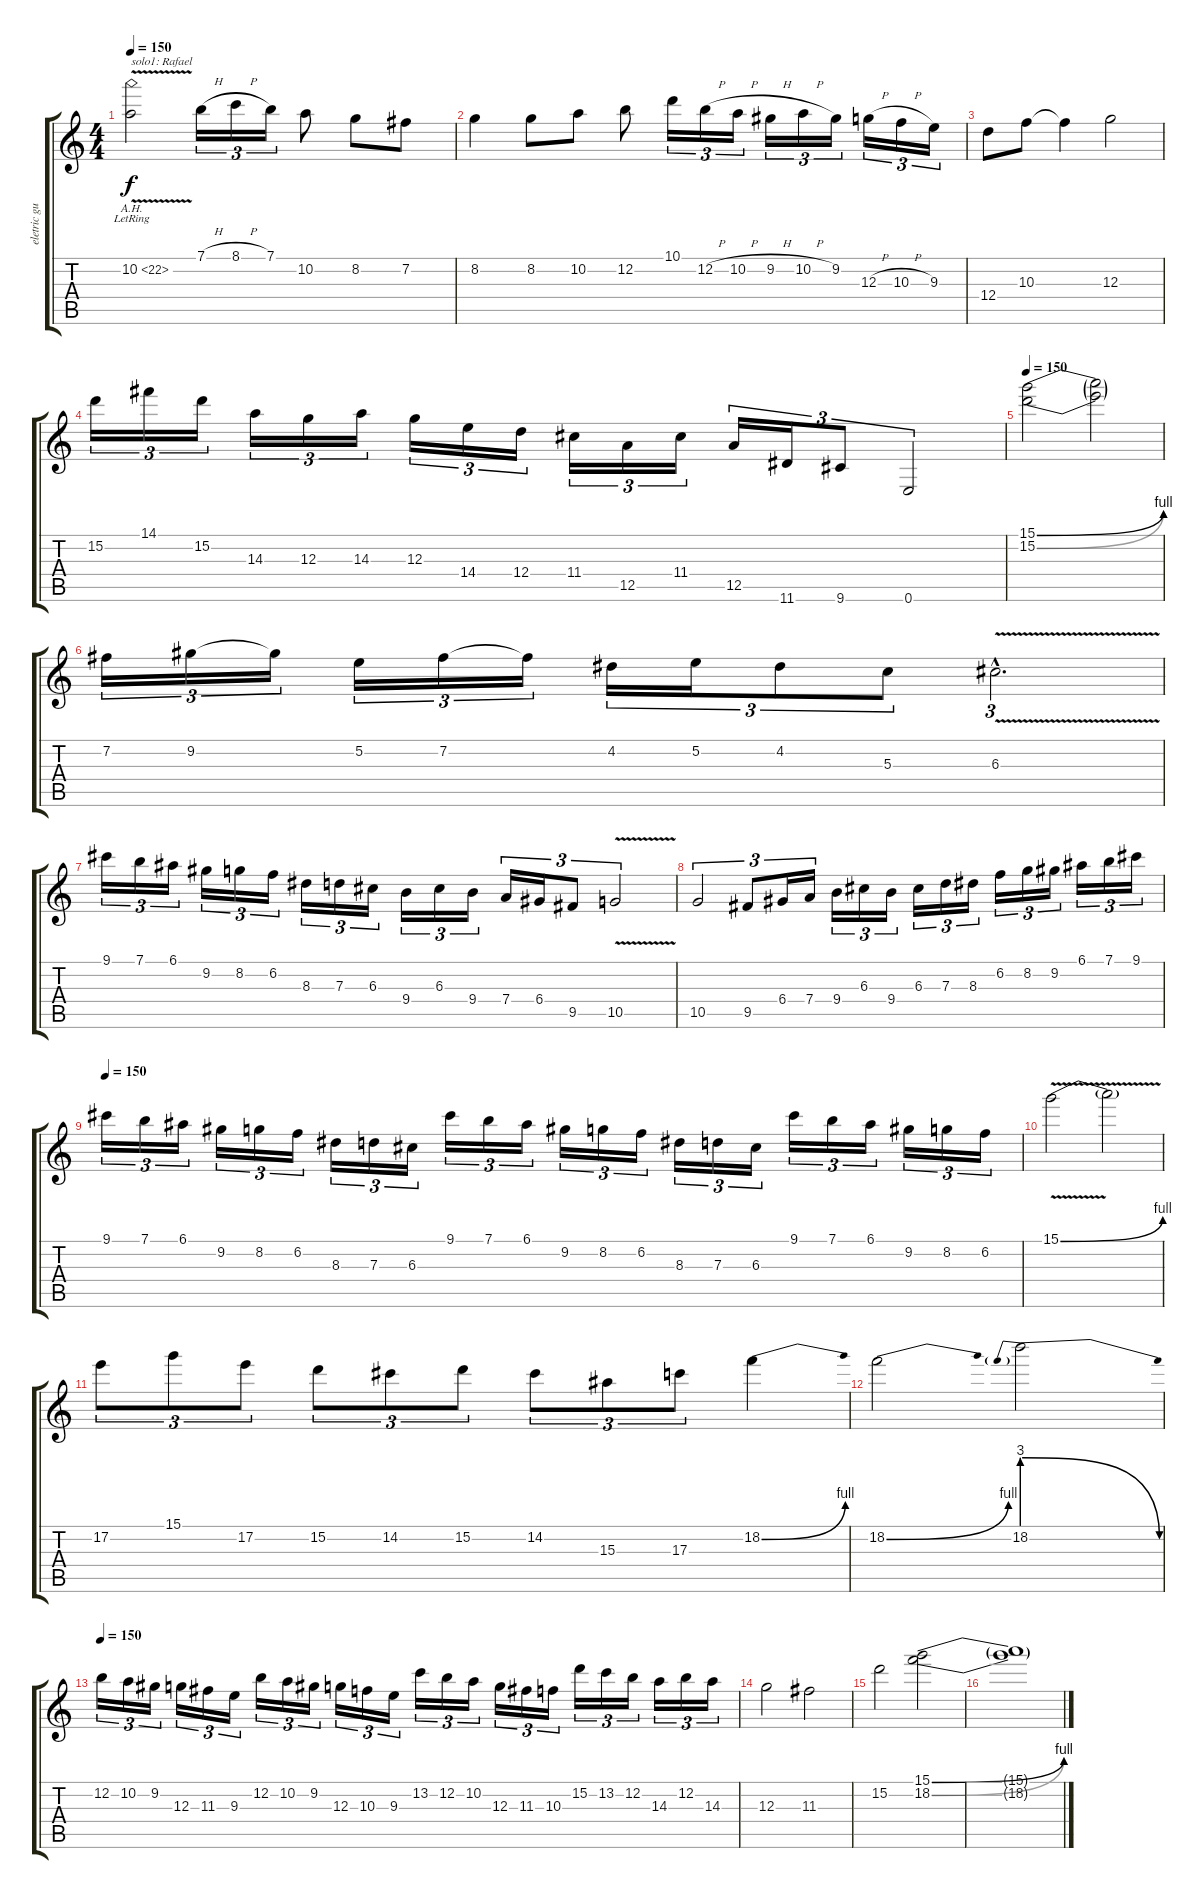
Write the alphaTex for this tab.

\track ("eletric guitar" "eletric gu") {instrument distortionguitar}
\staff {score tabs}
\tuning (E4 B3 G3 D3 A2 E2) {hide}
\ts (4 4)
\tempo 150
\clef g2
\ks c
10.2{ah 12 v lr}.2{txt "solo1: Rafael" dy f} 7.1{h}.16{tu (3 2)} 8.1{h}.16{tu (3 2)} 7.1.16{tu (3 2)} 10.2.8 8.2.8 7.2.8 |
8.2.4 8.2.8 10.2.8 12.2.8 10.1.16{tu (3 2)} 12.2{h}.16{tu (3 2)} 10.2{h}.16{tu (3 2)} 9.2{h}.16{tu (3 2)} 10.2{h}.16{tu (3 2)} 9.2.16{tu (3 2)} 12.3{h}.16{tu (3 2)} 10.3{h}.16{tu (3 2)} 9.3.16{tu (3 2)} |
12.4.8 10.3.8 10.3{t}.4 12.3.2 |
15.2.16{tu (3 2)} 14.1.16{tu (3 2)} 15.2.16{tu (3 2)} 14.3.16{tu (3 2)} 12.3.16{tu (3 2)} 14.3.16{tu (3 2)} 12.3.16{tu (3 2)} 14.4.16{tu (3 2)} 12.4.16{tu (3 2)} 11.4.16{tu (3 2)} 12.5.16{tu (3 2)} 11.4.16{tu (3 2)} 12.5.16{tu (3 2)} 11.6.16{tu (3 2)} 9.6.8{tu (3 2)} 0.6.2{tu (3 2)} |
\tempo 150
(15.1{be (bend 0 0 60 4)} 15.2{be (bend 0 0 60 4)}).2 (15.1{t} 15.2{t}).2 |
7.2.16{tu (3 2)} 9.2.16{tu (3 2)} 9.2{t}.16{tu (3 2)} 5.2.16{tu (3 2)} 7.2.16{tu (3 2)} 7.2{t}.16{tu (3 2)} 4.2.16{tu (3 2)} 5.2.16{tu (3 2)} 4.2.8{tu (3 2)} 5.3.8{tu (3 2)} 6.3{v hac}.2{d tu (3 2)} |
9.1.16{tu (3 2)} 7.1.16{tu (3 2)} 6.1.16{tu (3 2)} 9.2.16{tu (3 2)} 8.2.16{tu (3 2)} 6.2.16{tu (3 2)} 8.3.16{tu (3 2)} 7.3.16{tu (3 2)} 6.3.16{tu (3 2)} 9.4.16{tu (3 2)} 6.3.16{tu (3 2)} 9.4.16{tu (3 2)} 7.4.16{tu (3 2)} 6.4.16{tu (3 2)} 9.5.8{tu (3 2)} 10.5{v}.2{tu (3 2)} |
10.5.2{tu (3 2)} 9.5.8{tu (3 2)} 6.4.16{tu (3 2)} 7.4.16{tu (3 2)} 9.4.16{tu (3 2)} 6.3.16{tu (3 2)} 9.4.16{tu (3 2)} 6.3.16{tu (3 2)} 7.3.16{tu (3 2)} 8.3.16{tu (3 2)} 6.2.16{tu (3 2)} 8.2.16{tu (3 2)} 9.2.16{tu (3 2)} 6.1.16{tu (3 2)} 7.1.16{tu (3 2)} 9.1.16{tu (3 2)} |
\tempo 150
9.1.16{tu (3 2)} 7.1.16{tu (3 2)} 6.1.16{tu (3 2)} 9.2.16{tu (3 2)} 8.2.16{tu (3 2)} 6.2.16{tu (3 2)} 8.3.16{tu (3 2)} 7.3.16{tu (3 2)} 6.3.16{tu (3 2)} 9.1.16{tu (3 2)} 7.1.16{tu (3 2)} 6.1.16{tu (3 2)} 9.2.16{tu (3 2)} 8.2.16{tu (3 2)} 6.2.16{tu (3 2)} 8.3.16{tu (3 2)} 7.3.16{tu (3 2)} 6.3.16{tu (3 2)} 9.1.16{tu (3 2)} 7.1.16{tu (3 2)} 6.1.16{tu (3 2)} 9.2.16{tu (3 2)} 8.2.16{tu (3 2)} 6.2.16{tu (3 2)} |
15.1{be (bend 0 0 60 4) v}.2 15.1{t}.2 |
17.2.8{tu (3 2)} 15.1.8{tu (3 2)} 17.2.8{tu (3 2)} 15.2.8{tu (3 2)} 14.2.8{tu (3 2)} 15.2.8{tu (3 2)} 14.2.8{tu (3 2)} 15.3.8{tu (3 2)} 17.3.8{tu (3 2)} 18.2{be (bend 0 0 60 4)}.4 |
18.2{be (bend 0 0 60 4)}.2 18.2{be (prebendrelease 0 12 60 0)}.2 |
\tempo 150
12.2.16{tu (3 2)} 10.2.16{tu (3 2)} 9.2.16{tu (3 2)} 12.3.16{tu (3 2)} 11.3.16{tu (3 2)} 9.3.16{tu (3 2)} 12.2.16{tu (3 2)} 10.2.16{tu (3 2)} 9.2.16{tu (3 2)} 12.3.16{tu (3 2)} 10.3.16{tu (3 2)} 9.3.16{tu (3 2)} 13.2.16{tu (3 2)} 12.2.16{tu (3 2)} 10.2.16{tu (3 2)} 12.3.16{tu (3 2)} 11.3.16{tu (3 2)} 10.3.16{tu (3 2)} 15.2.16{tu (3 2)} 13.2.16{tu (3 2)} 12.2.16{tu (3 2)} 14.3.16{tu (3 2)} 12.2.16{tu (3 2)} 14.3.16{tu (3 2)} |
12.3.2 11.3.2 |
15.2.2 (15.1{be (bend 0 0 60 4)} 18.2{be (bend 0 0 60 4)}).2 |
(15.1{t} 18.2{t}).1
